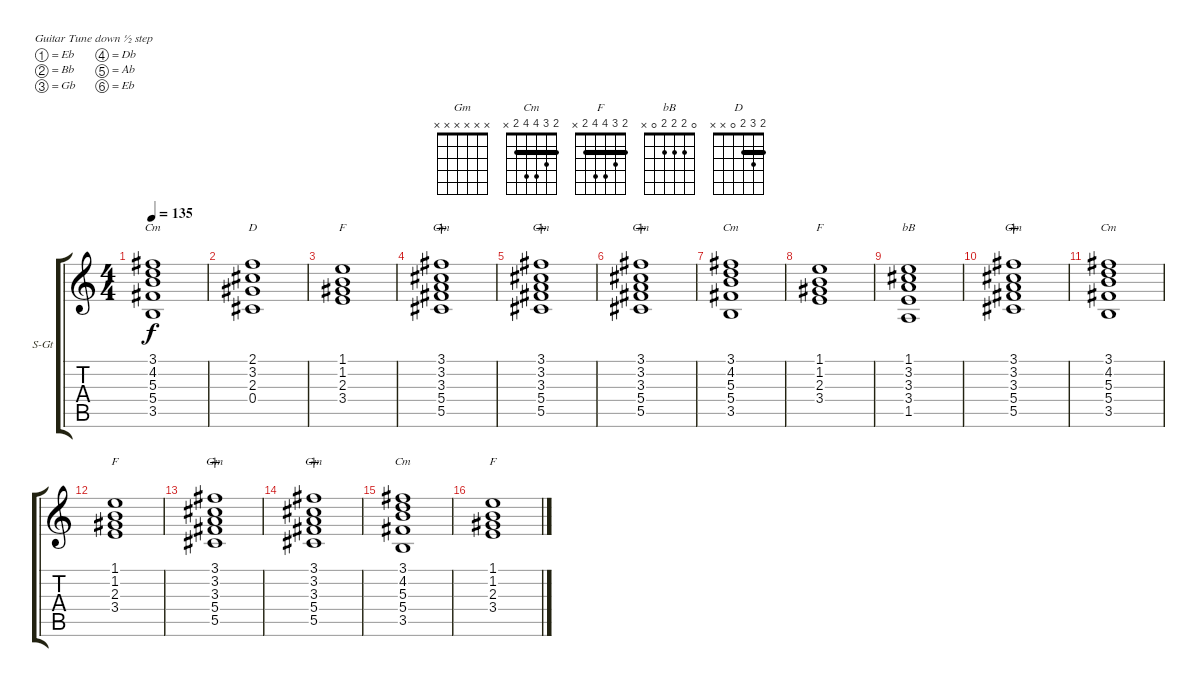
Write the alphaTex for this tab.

\bracketExtendMode groupsimilarinstruments
\firstSystemTrackNameOrientation horizontal
\otherSystemsTrackNameOrientation horizontal
\track ("½µ°ëµ÷¼üÅÌ" "S-Gt") {instrument stringensemble1}
\staff {score tabs}
\tuning (Eb4 Bb3 Gb3 Db3 Ab2 Eb2)
\displaytranspose 12
\chord ("Gm" x x x x x x)
\chord ("Cm" 2 3 4 4 2 x) {barre 2}
\chord ("F" 2 3 4 4 2 x) {barre 2}
\chord ("bB" 0 2 2 2 0 x)
\chord ("D" 2 3 2 0 x x) {barre 2}
\ts (4 4)
\tempo 135
\clef g2
\ks c
(3.1 4.2 5.3 5.4 3.5).1{ch "Cm" dy f} |
(2.1 3.2 2.3 0.4).1{ch "D"} |
(1.1 1.2 2.3 3.4).1{ch "F"} |
(3.1 3.2 3.3 5.4 5.5).1{ch "Gm" wahc} |
(3.1 3.2 3.3 5.4 5.5).1{ch "Gm" wahc} |
(3.1 3.2 3.3 5.4 5.5).1{ch "Gm" wahc} |
(3.1 4.2 5.3 5.4 3.5).1{ch "Cm"} |
(1.1 1.2 2.3 3.4).1{ch "F"} |
(1.1 3.2 3.3 3.4 1.5).1{ch "bB"} |
(3.1 3.2 3.3 5.4 5.5).1{ch "Gm" wahc} |
(3.1 4.2 5.3 5.4 3.5).1{ch "Cm"} |
(1.1 1.2 2.3 3.4).1{ch "F"} |
(3.1 3.2 3.3 5.4 5.5).1{ch "Gm" wahc} |
(3.1 3.2 3.3 5.4 5.5).1{ch "Gm" wahc} |
(3.1 4.2 5.3 5.4 3.5).1{ch "Cm"} |
(1.1 1.2 2.3 3.4).1{ch "F"}
